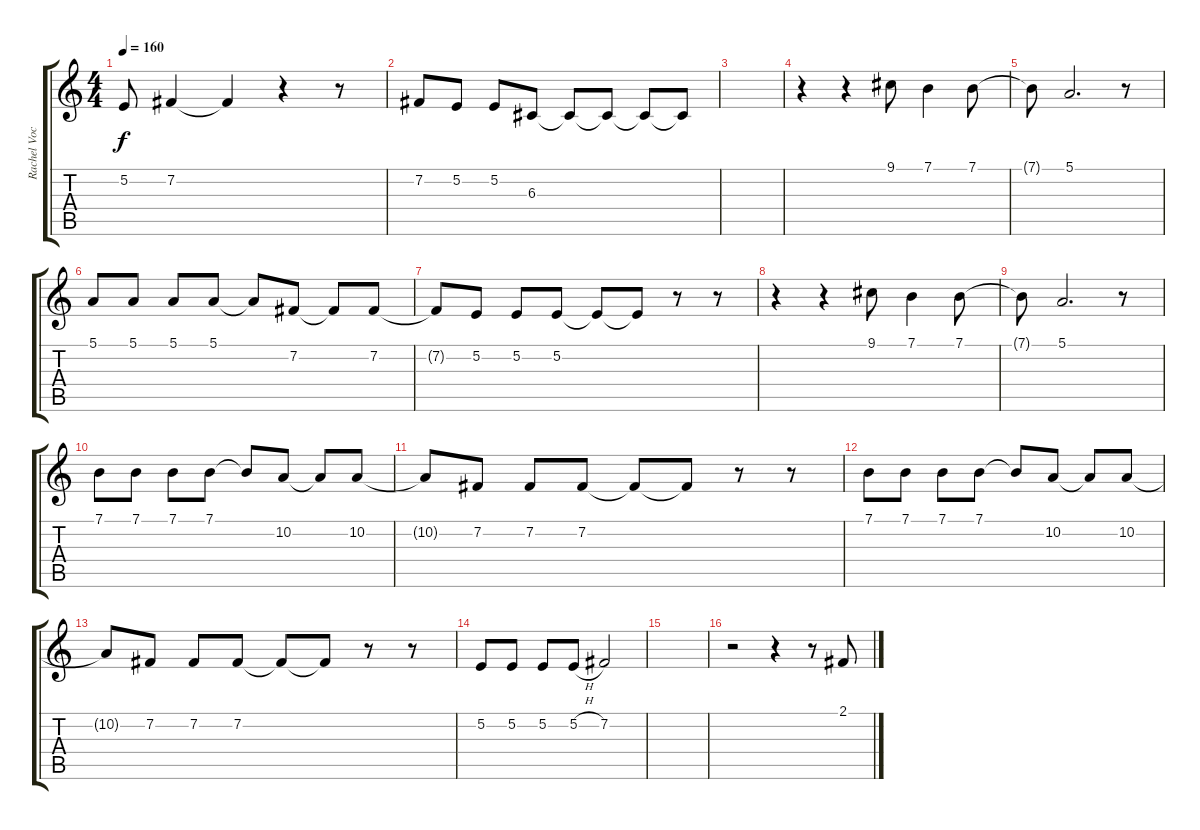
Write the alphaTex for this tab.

\track ("Rachel Vocals" "Rachel Voc") {instrument altosax}
\staff {score tabs}
\tuning (E4 B3 G3 D3 A2 E2) {hide}
\ts (4 4)
\tempo 160
\clef g2
\ks c
5.2{t}.8{dy f} 7.2.4 7.2{t}.4 r.4 r.8 |
7.2.8 5.2.8 5.2.8 6.3.8 6.3{t}.8 6.3{t}.8 6.3{t}.8 6.3{t}.8 |
|
r.4 r.4 9.1.8 7.1.4 7.1.8 |
7.1{t}.8 5.1.2{d} r.8 |
5.1.8 5.1.8 5.1.8 5.1.8 5.1{t}.8 7.2.8 7.2{t}.8 7.2.8 |
7.2{t}.8 5.2.8 5.2.8 5.2.8 5.2{t}.8 5.2{t}.8 r.8 r.8 |
r.4 r.4 9.1.8 7.1.4 7.1.8 |
7.1{t}.8 5.1.2{d} r.8 |
7.1.8 7.1.8 7.1.8 7.1.8 7.1{t}.8 10.2.8 10.2{t}.8 10.2.8 |
10.2{t}.8 7.2.8 7.2.8 7.2.8 7.2{t}.8 7.2{t}.8 r.8 r.8 |
7.1.8 7.1.8 7.1.8 7.1.8 7.1{t}.8 10.2.8 10.2{t}.8 10.2.8 |
10.2{t}.8 7.2.8 7.2.8 7.2.8 7.2{t}.8 7.2{t}.8 r.8 r.8 |
5.2.8 5.2.8 5.2.8 5.2{h}.8 7.2.2 |
|
r.2 r.4 r.8 2.1{h}.8
